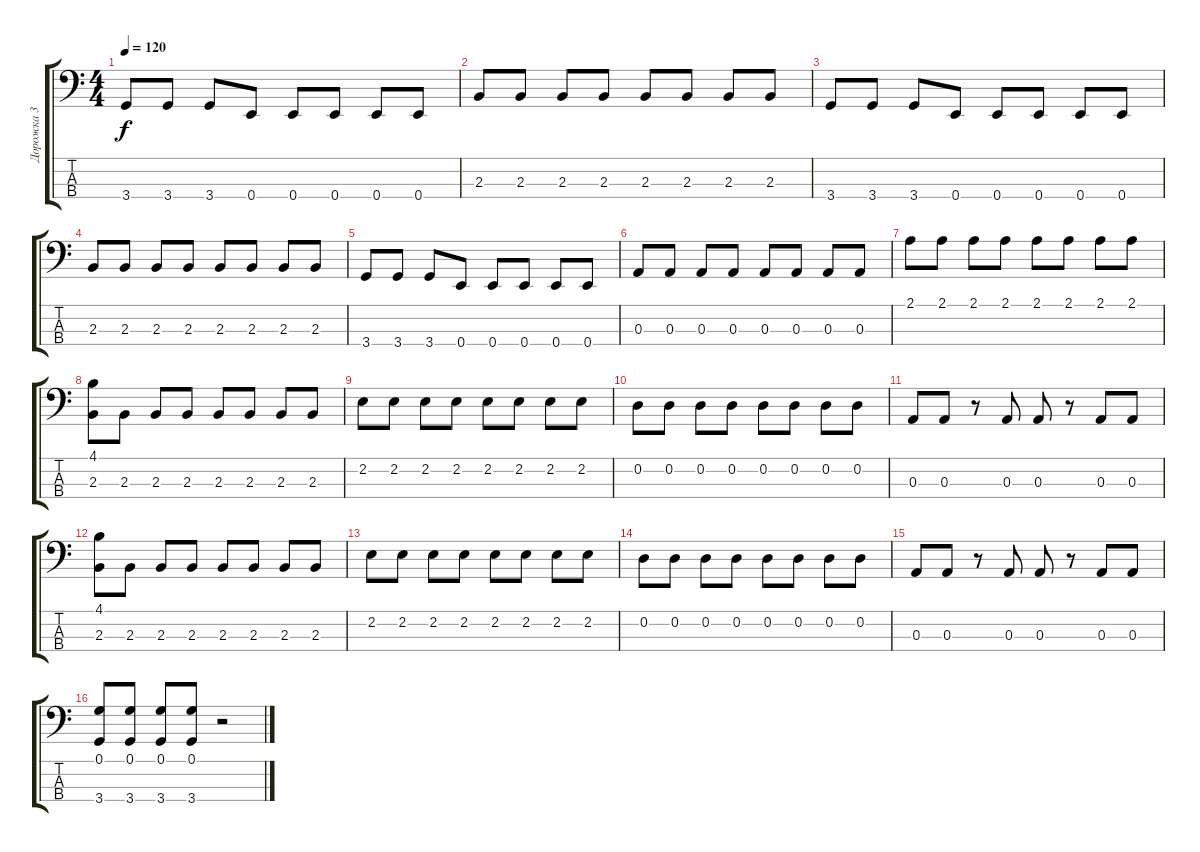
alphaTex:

\track ("Дорожка 3" "Дорожка 3") {instrument electricbasspick}
\staff {score tabs}
\tuning (G2 D2 A1 E1) {hide}
\ts (4 4)
\tempo 120
\clef f4
\ks c
3.4.8{dy f} 3.4.8 3.4.8 0.4.8 0.4.8 0.4.8 0.4.8 0.4.8 |
2.3.8 2.3.8 2.3.8 2.3.8 2.3.8 2.3.8 2.3.8 2.3.8 |
3.4.8 3.4.8 3.4.8 0.4.8 0.4.8 0.4.8 0.4.8 0.4.8 |
2.3.8 2.3.8 2.3.8 2.3.8 2.3.8 2.3.8 2.3.8 2.3.8 |
3.4.8 3.4.8 3.4.8 0.4.8 0.4.8 0.4.8 0.4.8 0.4.8 |
0.3.8 0.3.8 0.3.8 0.3.8 0.3.8 0.3.8 0.3.8 0.3.8 |
2.1.8 2.1.8 2.1.8 2.1.8 2.1.8 2.1.8 2.1.8 2.1.8 |
(4.1 2.3).8 2.3.8 2.3.8 2.3.8 2.3.8 2.3.8 2.3.8 2.3.8 |
2.2.8 2.2.8 2.2.8 2.2.8 2.2.8 2.2.8 2.2.8 2.2.8 |
0.2.8 0.2.8 0.2.8 0.2.8 0.2.8 0.2.8 0.2.8 0.2.8 |
0.3.8 0.3.8 r.8 0.3.8 0.3.8 r.8 0.3.8 0.3.8 |
(4.1 2.3).8 2.3.8 2.3.8 2.3.8 2.3.8 2.3.8 2.3.8 2.3.8 |
2.2.8 2.2.8 2.2.8 2.2.8 2.2.8 2.2.8 2.2.8 2.2.8 |
0.2.8 0.2.8 0.2.8 0.2.8 0.2.8 0.2.8 0.2.8 0.2.8 |
0.3.8 0.3.8 r.8 0.3.8 0.3.8 r.8 0.3.8 0.3.8 |
(0.1 3.4).8 (0.1 3.4).8 (0.1 3.4).8 (0.1 3.4).8 r.2
